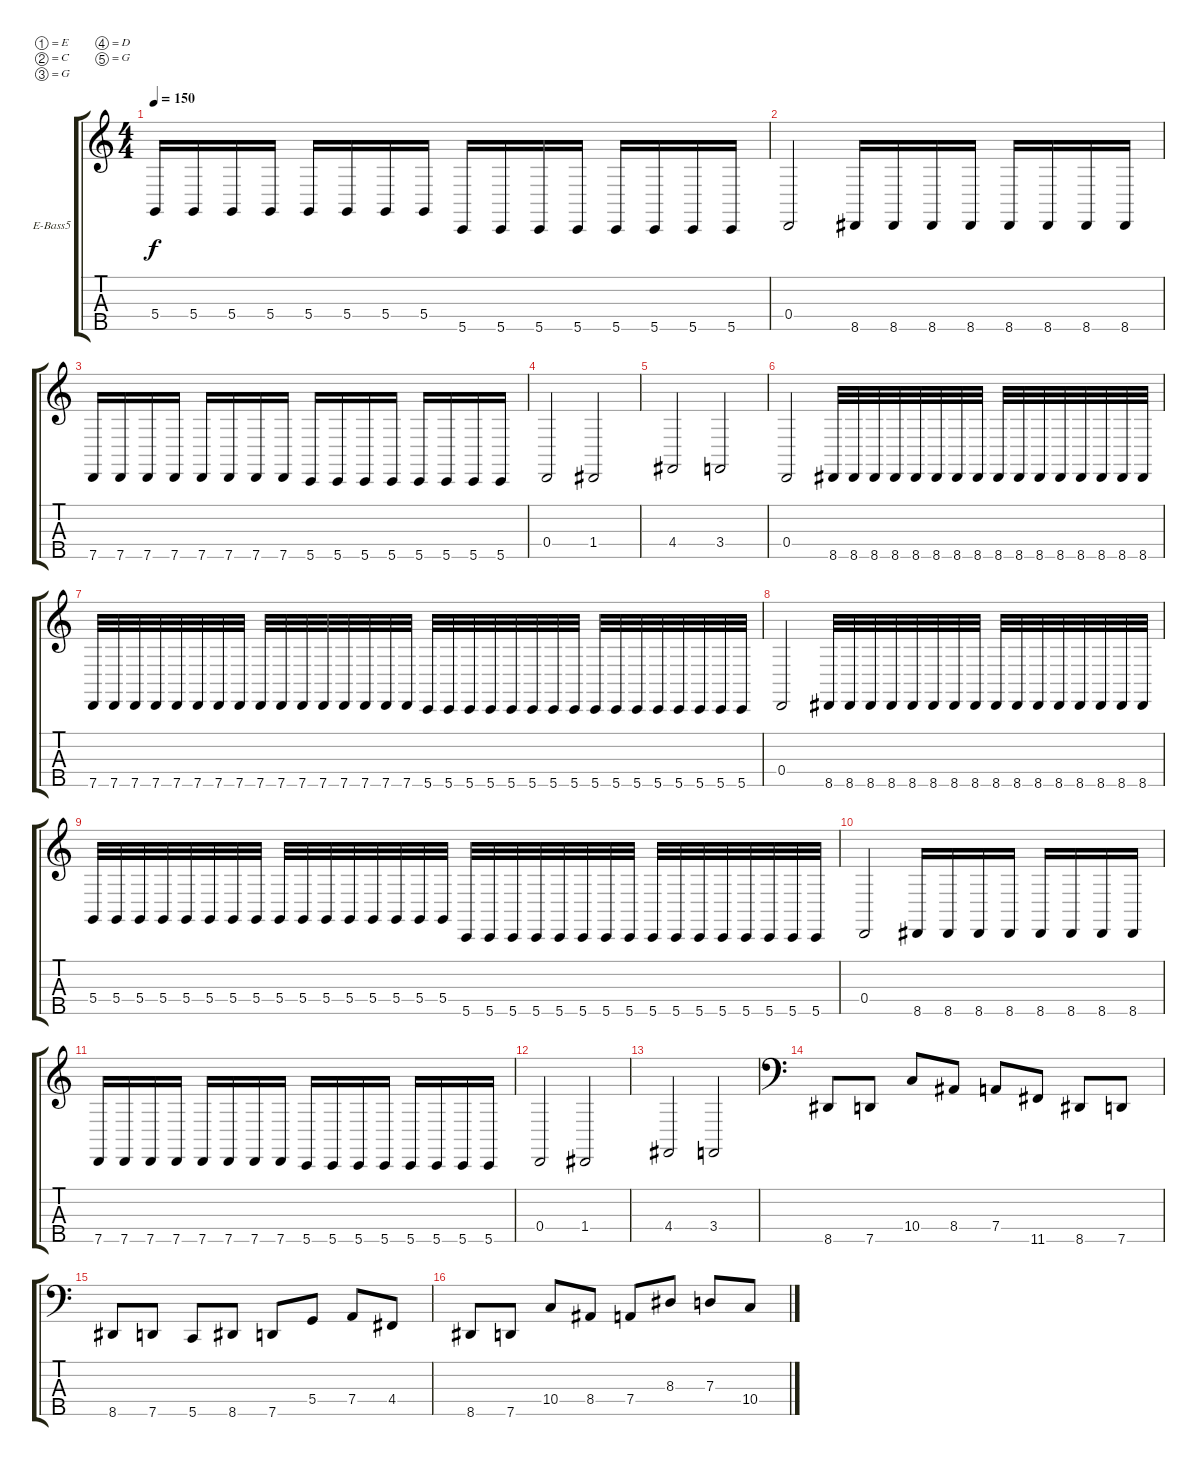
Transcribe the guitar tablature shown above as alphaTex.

\defaultSystemsLayout 4
\bracketExtendMode groupsimilarinstruments
\firstSystemTrackNameOrientation horizontal
\otherSystemsTrackNameOrientation horizontal
\track ("Electric Bass" "E-Bass5") {instrument electricbassfinger}
\staff {score tabs}
\tuning (E2 C2 G1 D1 G0)
\ts (4 4)
\tempo 150
\clef g2
\ks c
5.4.16{dy f} 5.4.16 5.4.16 5.4.16 5.4.16 5.4.16 5.4.16 5.4.16 5.5.16 5.5.16 5.5.16 5.5.16 5.5.16 5.5.16 5.5.16 5.5.16 |
0.4.2 8.5.16 8.5.16 8.5.16 8.5.16 8.5.16 8.5.16 8.5.16 8.5.16 |
7.5.16 7.5.16 7.5.16 7.5.16 7.5.16 7.5.16 7.5.16 7.5.16 5.5.16 5.5.16 5.5.16 5.5.16 5.5.16 5.5.16 5.5.16 5.5.16 |
0.4.2 1.4.2 |
4.4.2 3.4.2 |
0.4.2 8.5.32 8.5.32 8.5.32 8.5.32 8.5.32 8.5.32 8.5.32 8.5.32 8.5.32 8.5.32 8.5.32 8.5.32 8.5.32 8.5.32 8.5.32 8.5.32 |
7.5.32 7.5.32 7.5.32 7.5.32 7.5.32 7.5.32 7.5.32 7.5.32 7.5.32 7.5.32 7.5.32 7.5.32 7.5.32 7.5.32 7.5.32 7.5.32 5.5.32 5.5.32 5.5.32 5.5.32 5.5.32 5.5.32 5.5.32 5.5.32 5.5.32 5.5.32 5.5.32 5.5.32 5.5.32 5.5.32 5.5.32 5.5.32 |
0.4.2 8.5.32 8.5.32 8.5.32 8.5.32 8.5.32 8.5.32 8.5.32 8.5.32 8.5.32 8.5.32 8.5.32 8.5.32 8.5.32 8.5.32 8.5.32 8.5.32 |
5.4.32 5.4.32 5.4.32 5.4.32 5.4.32 5.4.32 5.4.32 5.4.32 5.4.32 5.4.32 5.4.32 5.4.32 5.4.32 5.4.32 5.4.32 5.4.32 5.5.32 5.5.32 5.5.32 5.5.32 5.5.32 5.5.32 5.5.32 5.5.32 5.5.32 5.5.32 5.5.32 5.5.32 5.5.32 5.5.32 5.5.32 5.5.32 |
0.4.2 8.5.16 8.5.16 8.5.16 8.5.16 8.5.16 8.5.16 8.5.16 8.5.16 |
7.5.16 7.5.16 7.5.16 7.5.16 7.5.16 7.5.16 7.5.16 7.5.16 5.5.16 5.5.16 5.5.16 5.5.16 5.5.16 5.5.16 5.5.16 5.5.16 |
0.4.2 1.4.2 |
4.4.2 3.4.2 |
\clef f4
8.5.8 7.5.8 10.4.8 8.4.8 7.4.8 11.5.8 8.5.8 7.5.8 |
8.5.8 7.5.8 5.5.8 8.5.8 7.5.8 5.4.8 7.4.8 4.4.8 |
8.5.8 7.5.8 10.4.8 8.4.8 7.4.8 8.3.8 7.3.8 10.4.8
